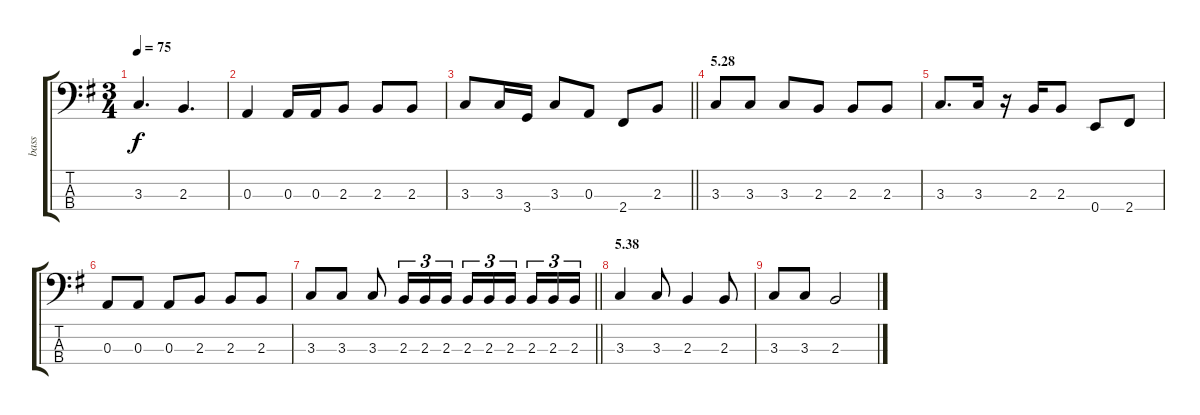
\track ("bass" "bass") {instrument electricbassfinger}
\staff {score tabs}
\tuning (G2 D2 A1 E1) {hide}
\ts (3 4)
\tempo 75
\clef f4
\ks g
3.3.4{d dy f} 2.3.4{d} |
0.3.4 0.3.16 0.3.16 2.3.8 2.3.8 2.3.8 |
\barLineRight lightlight
3.3.8 3.3.16 3.4.16 3.3.8 0.3.8 2.4.8 2.3.8 |
\section ("" "5.28")
3.3.8 3.3.8 3.3.8 2.3.8 2.3.8 2.3.8 |
3.3.8{d} 3.3.16 r.16 2.3.16 2.3.8 0.4.8 2.4.8 |
0.3.8 0.3.8 0.3.8 2.3.8 2.3.8 2.3.8 |
\barLineRight lightlight
3.3.8 3.3.8 3.3.8 2.3.16{tu (3 2)} 2.3.16{tu (3 2)} 2.3.16{tu (3 2)} 2.3.16{tu (3 2)} 2.3.16{tu (3 2)} 2.3.16{tu (3 2) beam splitsecondary} 2.3.16{tu (3 2)} 2.3.16{tu (3 2)} 2.3.16{tu (3 2)} |
\section ("" "5.38")
3.3.4 3.3.8 2.3.4 2.3.8 |
3.3.8 3.3.8 2.3.2
